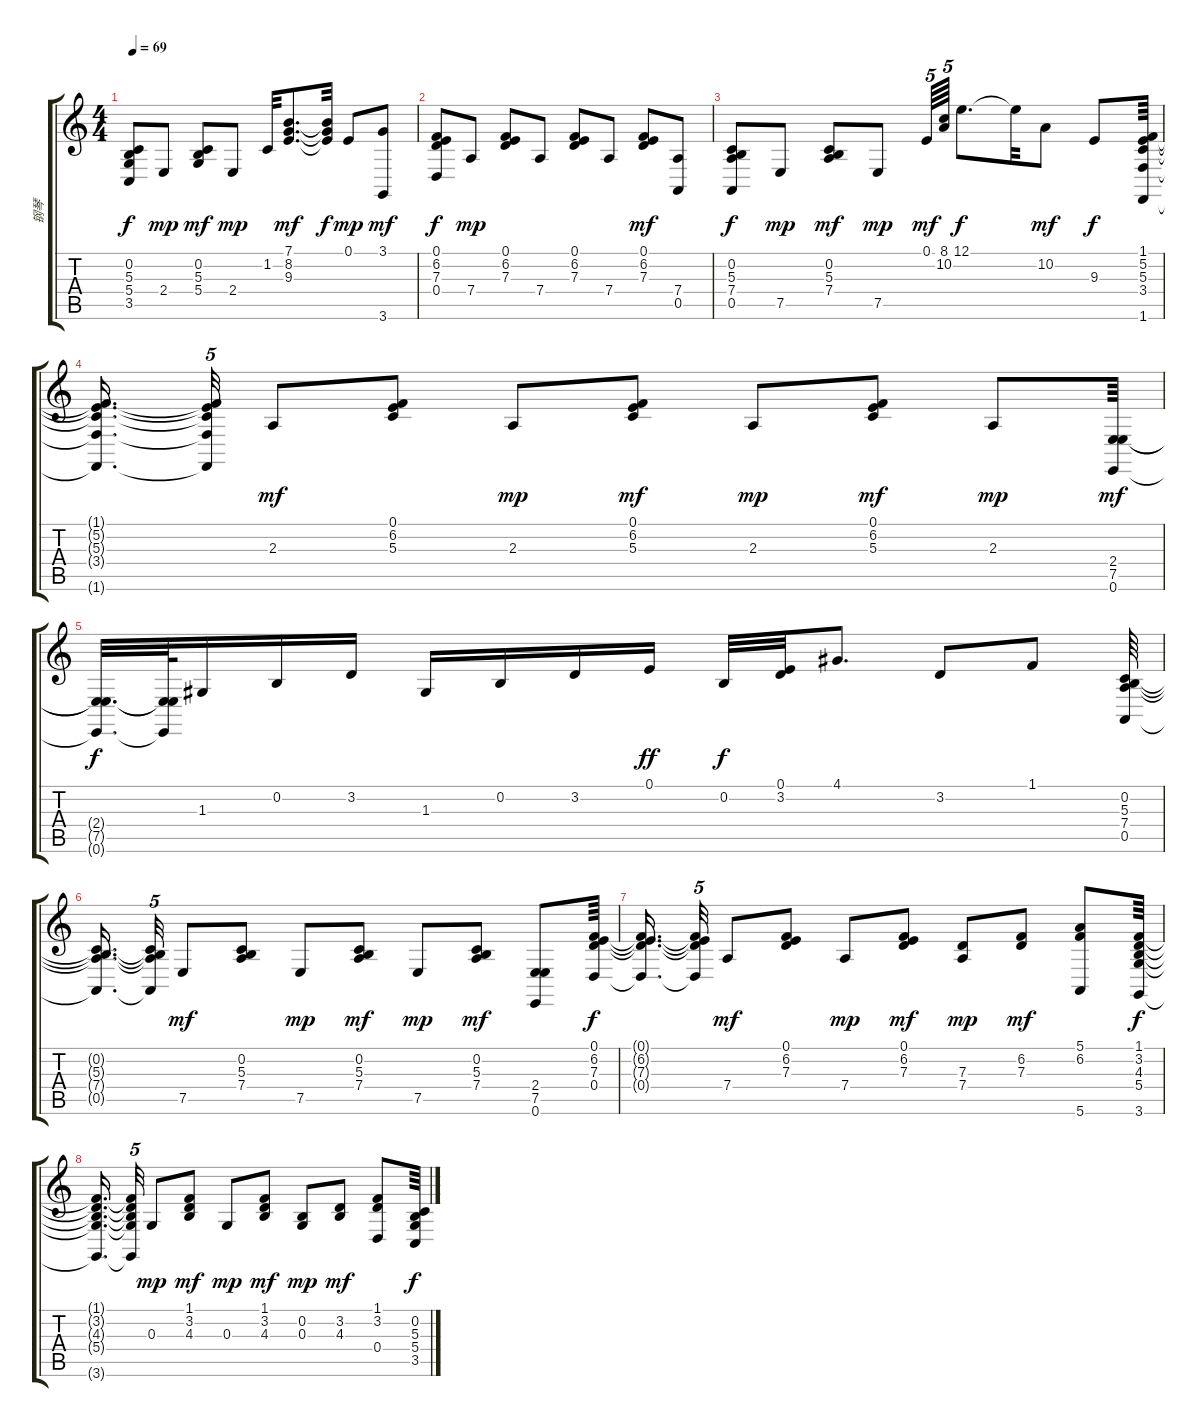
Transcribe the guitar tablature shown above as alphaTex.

\track ("钢琴" "钢琴") {instrument brightacousticpiano}
\staff {score tabs}
\tuning (E4 B3 G3 D3 A2 E2) {hide}
\ts (4 4)
\tempo 69
\clef g2
\ks c
(0.2 5.3 5.4 3.5).8{dy f} 2.4.8{dy mp} (0.2 5.3 5.4).8{dy mf} 2.4.8{dy mp} 1.2.32 (7.1 8.2 9.3).8{d dy mf} (7.1{t} 8.2{t} 9.3{t}).32{dy f} 0.1.8{dy mp} (3.1 3.6).8{dy mf} |
(0.1 6.2 7.3 0.4).8{dy f} 7.4.8{dy mp} (0.1 6.2 7.3).8 7.4.8 (0.1 6.2 7.3).8 7.4.8 (0.1 6.2 7.3).8{dy mf} (7.4 0.5).8 |
(0.2 5.3 7.4 0.5).8{dy f} 7.5.8{dy mp} (0.2 5.3 7.4).8{dy mf} 7.5.8{dy mp} 0.1.64{tu (5 4) dy mf} (8.1 10.2).64{tu (5 4)} 12.1.8{d dy f} 12.1{t}.32 10.2.8{dy mf} 9.3.8{dy f} (1.1 5.2 5.3 3.4 1.6).64 |
(1.1{t} 5.2{t} 5.3{t} 3.4{t} 1.6{t}).16{d beam splitsecondary} (1.1{t} 5.2{t} 5.3{t} 3.4{t} 1.6{t}).32{tu (5 4)} 2.3.8{dy mf} (0.1 6.2 5.3).8 2.3.8{dy mp} (0.1 6.2 5.3).8{dy mf} 2.3.8{dy mp} (0.1 6.2 5.3).8{dy mf} 2.3.8{dy mp} (2.4 7.5 0.6).64{dy mf volume 9} |
(2.4{t} 7.5{t} 0.6{t}).32{d dy f} (2.4{t} 7.5{t} 0.6{t}).64 1.3.16 0.2.16{volume 9} 3.2.16{volume 9} 1.3.16{volume 9} 0.2.16{volume 10} 3.2.16{volume 10} 0.1.16{dy ff volume 10} 0.2.32{dy f volume 11} (0.1 3.2).32 4.1.8{d} 3.2.8 1.1.8 (0.2 5.3 7.4 0.5).64{volume 9} |
(0.2{t} 5.3{t} 7.4{t} 0.5{t}).16{d beam splitsecondary} (0.2{t} 5.3{t} 7.4{t} 0.5{t}).32{tu (5 4)} 7.5.8{dy mf} (0.2 5.3 7.4).8 7.5.8{dy mp} (0.2 5.3 7.4).8{dy mf} 7.5.8{dy mp} (0.2 5.3 7.4).8{dy mf} (2.4 7.5 0.6).8 (0.1 6.2 7.3 0.4).64{dy f volume 9} |
(0.1{t} 6.2{t} 7.3{t} 0.4{t}).16{d beam splitsecondary} (0.1{t} 6.2{t} 7.3{t} 0.4{t}).32{tu (5 4)} 7.4.8{dy mf} (0.1 6.2 7.3).8 7.4.8{dy mp} (0.1 6.2 7.3).8{dy mf} (7.3 7.4).8{dy mp} (6.2 7.3).8{dy mf} (5.1 6.2 5.6).8 (1.1 3.2 4.3 5.4 3.6).64{dy f} |
(1.1{t} 3.2{t} 4.3{t} 5.4{t} 3.6{t}).16{d beam splitsecondary} (1.1{t} 3.2{t} 4.3{t} 5.4{t} 3.6{t}).32{tu (5 4)} 0.3.8{dy mp} (1.1 3.2 4.3).8{dy mf} 0.3.8{dy mp} (1.1 3.2 4.3).8{dy mf} (0.2 0.3).8{dy mp} (3.2 4.3).8{dy mf} (1.1 3.2 0.4).8 (0.2 5.3 5.4 3.5).64{dy f}
